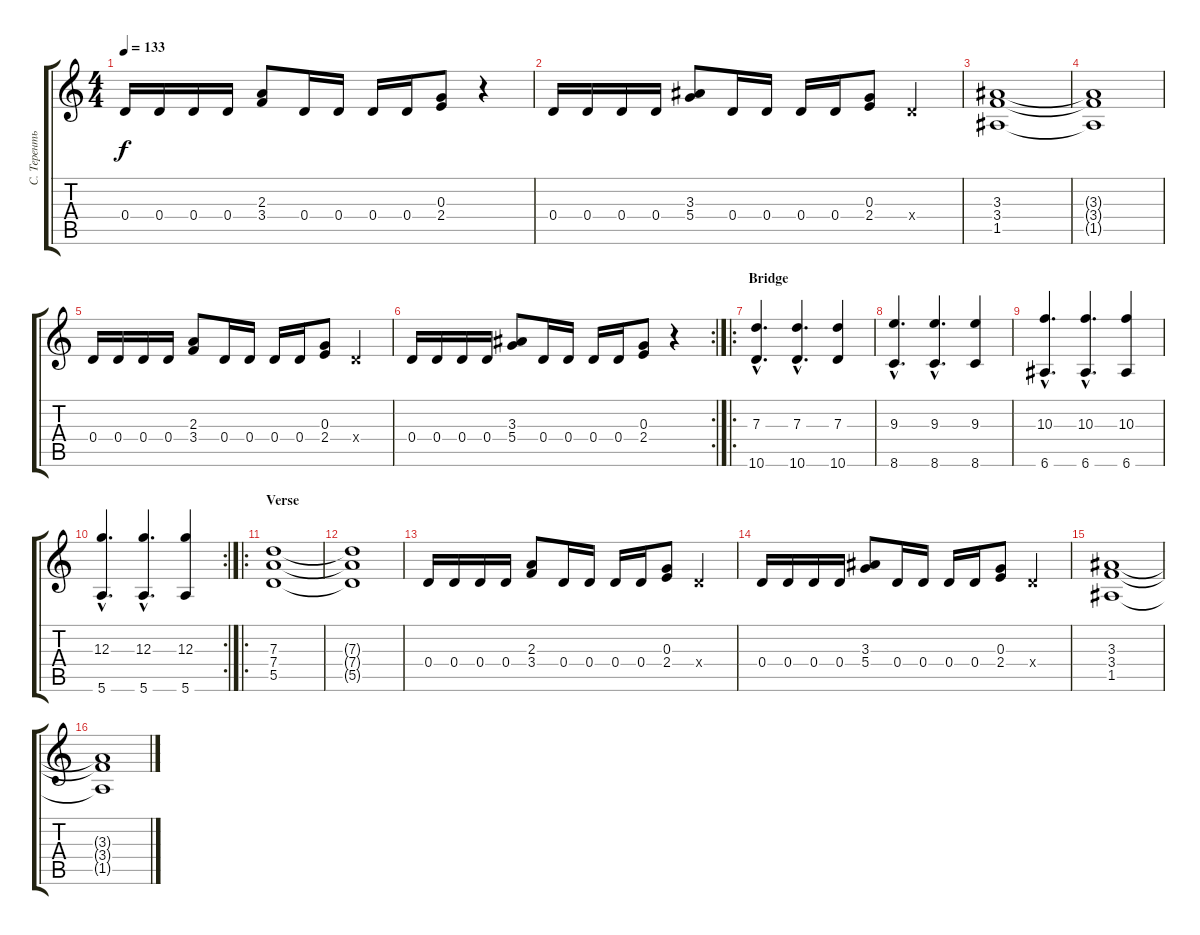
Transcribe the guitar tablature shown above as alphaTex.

\track ("С. Терентьев" "С. Теренть") {instrument distortionguitar}
\staff {score tabs}
\tuning (E4 B3 G3 D3 A2 E2) {hide}
\ts (4 4)
\tempo 133
\clef g2
\ks c
0.4.16{dy f} 0.4.16 0.4.16 0.4.16 (2.3 3.4).8 0.4.16 0.4.16 0.4.16 0.4.16 (0.3 2.4).8 r.4 |
0.4.16 0.4.16 0.4.16 0.4.16 (3.3 5.4).8 0.4.16 0.4.16 0.4.16 0.4.16 (0.3 2.4).8 0.4{x}.4 |
(3.3 3.4 1.5).1 |
(3.3{t} 3.4{t} 1.5{t}).1 |
0.4.16 0.4.16 0.4.16 0.4.16 (2.3 3.4).8 0.4.16 0.4.16 0.4.16 0.4.16 (0.3 2.4).8 0.4{x}.4 |
\rc 2
0.4.16 0.4.16 0.4.16 0.4.16 (3.3 5.4).8 0.4.16 0.4.16 0.4.16 0.4.16 (0.3 2.4).8 r.4 |
\ro
\section ("" "Bridge")
(7.3{hac} 10.6{hac}).4{d} (7.3{hac} 10.6{hac}).4{d} (7.3 10.6).4 |
(9.3{hac} 8.6{hac}).4{d} (9.3{hac} 8.6{hac}).4{d} (9.3 8.6).4 |
(10.3{hac} 6.6{hac}).4{d} (10.3{hac} 6.6{hac}).4{d} (10.3 6.6).4 |
\rc 2
(12.3{hac} 5.6{hac}).4{d} (12.3{hac} 5.6{hac}).4{d} (12.3 5.6).4 |
\ro
\section ("" "Verse")
(7.3 7.4 5.5).1 |
(7.3{t} 7.4{t} 5.5{t}).1 |
0.4.16 0.4.16 0.4.16 0.4.16 (2.3 3.4).8 0.4.16 0.4.16 0.4.16 0.4.16 (0.3 2.4).8 0.4{x}.4 |
0.4.16 0.4.16 0.4.16 0.4.16 (3.3 5.4).8 0.4.16 0.4.16 0.4.16 0.4.16 (0.3 2.4).8 0.4{x}.4 |
(3.3 3.4 1.5).1 |
(3.3{t} 3.4{t} 1.5{t}).1
